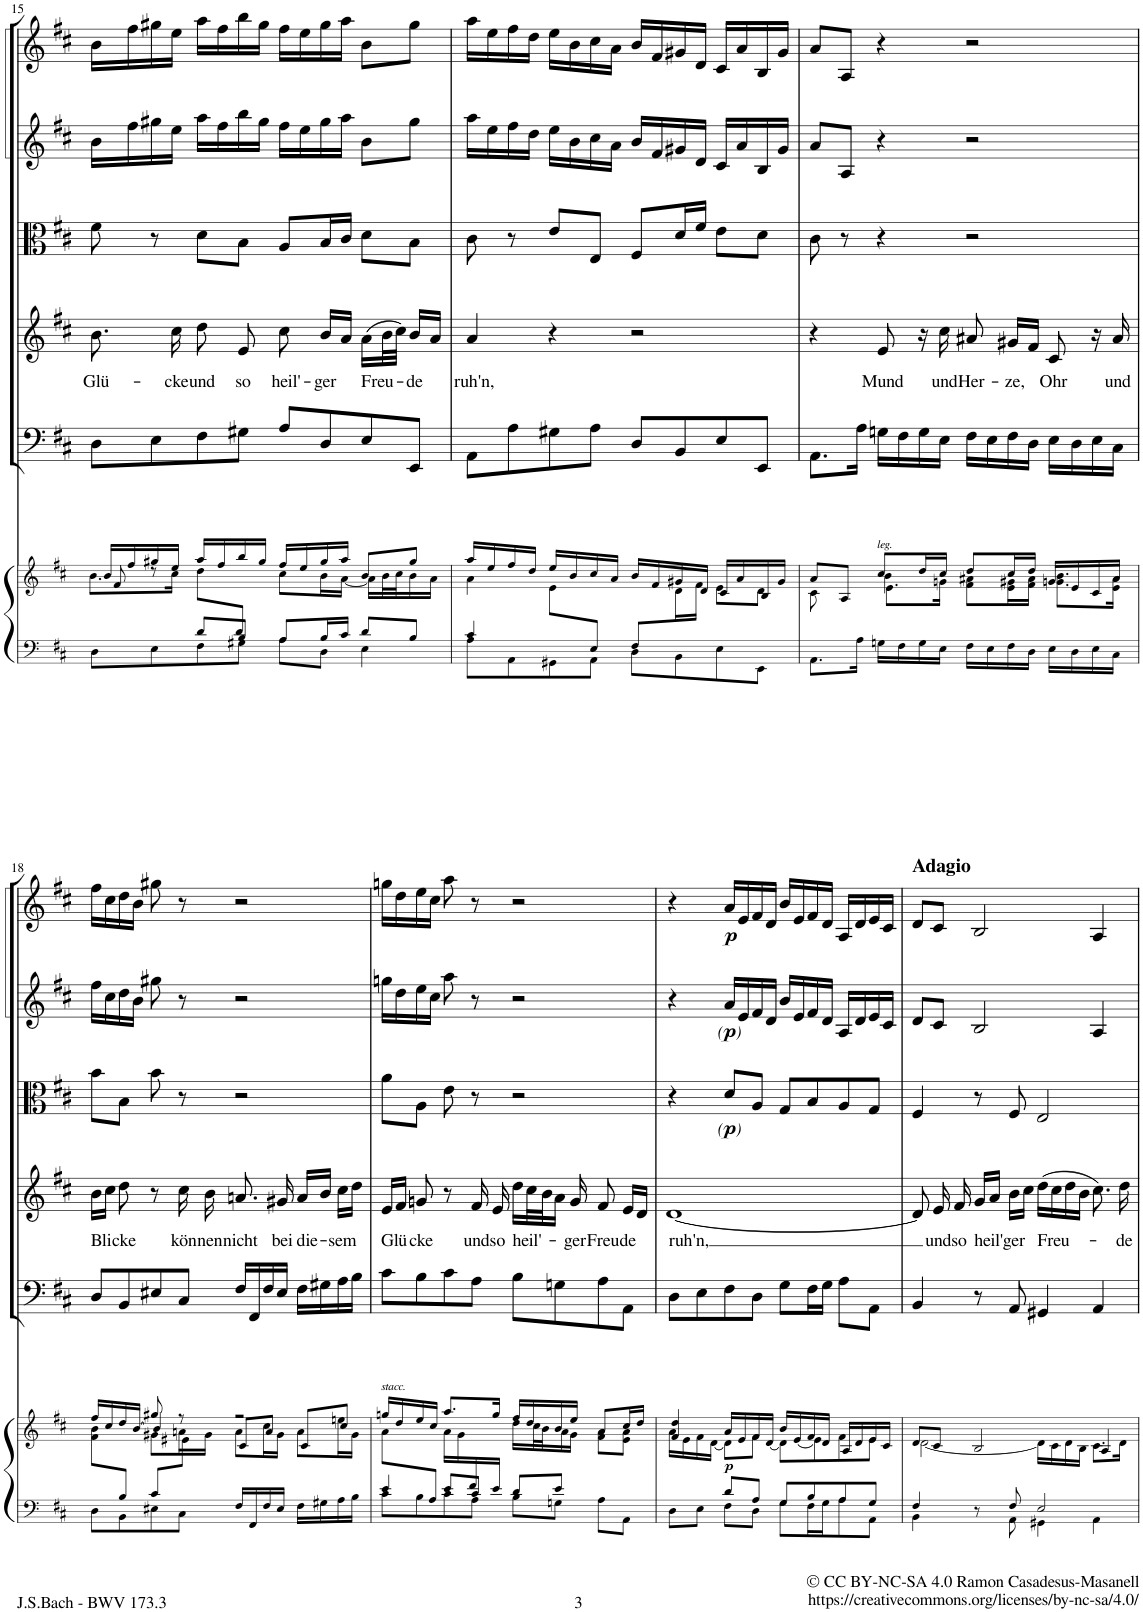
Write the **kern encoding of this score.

**kern	**kern	**dynam	**kern	**kern	**text	**kern	**dynam	**kern	**dynam	**kern	**dynam
*part6	*part6	*part6	*part5	*part4	*part4	*part3	*part3	*part2	*part2	*part1	*part1
*staff7	*staff6	*staff6/7	*staff5	*staff4	*staff4	*staff3	*staff3	*staff2	*staff2	*staff1	*staff1
*I"Piano reduction	*	*	*I"Continuo	*I"Alto	*	*I"Viola	*	*I"Violino II	*	*I"Violino I	*
*I'Pno	*	*	*	*	*	*I'Vla	*	*I'Vln	*	*I'Vln	*
!!LO:PB:g=z
*clefF4	*clefG2	*	*clefF4	*clefG2	*	*clefC3	*	*clefG2	*	*clefG2	*
*k[f#c#]	*k[f#c#]	*	*k[f#c#]	*k[f#c#]	*	*k[f#c#]	*	*k[f#c#]	*	*k[f#c#]	*
*M4/4	*M4/4	*	*M4/4	*M4/4	*	*M4/4	*	*M4/4	*	*M4/4	*
*met(c)	*met(c)	*	*met(c)	*met(c)	*	*met(c)	*	*met(c)	*	*met(c)	*
=15	=15	=15	=15	=15	=15	=15	=15	=15	=15	=15	=15
*^	*^	*	*	*	*	*	*	*	*	*	*
*	*^	*	*^	*	*	*	*	*	*	*	*	*	*
!	!	!	!	!	!	!	!	!	!LO:LY:b	!	!	!	!	!	!
4.ryy	8ryy	8D\L	16b/LL	8.b\L	8f#/	.	8D\L	8.b\	Glü-	8f#\	.	16b\LL	.	16b\LL	.
.	.	.	16ff#/	.	.	.	.	.	.	.	.	16ff#\	.	16ff#\	.
.	8r	8E\	16gg#X/	.	2..ryy	.	8E\	.	.	8r	.	16gg#X\	.	16gg#X\	.
!	!	!	!	!	!	!	!	!	!LO:LY:b	!	!	!	!	!	!
.	.	.	16ee/JJ	16cc#\Jk	.	.	.	16cc#\	-cke	.	.	16ee\JJ	.	16ee\JJ	.
!	!	!	!	!	!	!	!	!	!LO:LY:b	!	!	!	!	!	!
.	8d/L	8F#\	16aa/LL	8dd\L	.	.	8F#\	8dd\	und	8d\L	.	16aa\LL	.	16aa\LL	.
.	.	.	16ff#/	.	.	.	.	.	.	.	.	16ff#\	.	16ff#\	.
!	!	!	!	!	!	!	!	!	!LO:LY:b	!	!	!	!	!	!
8d/J	8B/J	8G#X\J	16bb/	8ryy	.	.	8G#X\J	8e/	so	8B\J	.	16bb\	.	16bb\	.
.	.	.	16gg#/JJ	.	.	.	.	.	.	.	.	16gg#\JJ	.	16gg#\JJ	.
!	!	!	!	!	!	!	!	!	!LO:LY:b	!	!	!	!	!	!
2ryy	8A/L	8A\L	16ff#/LL	8cc#\L	.	.	8A/L	8cc#\	heil'-	8A/L	.	16ff#\LL	.	16ff#\LL	.
.	.	.	16ee/	.	.	.	.	.	.	.	.	16ee\	.	16ee\	.
!	!	!	!	!	!	!	!	!	!LO:LY:b	!	!	!	!	!	!
.	16B/L	8D\J	16gg#/	16b\L	.	.	8D/	16b/LL	-ger	16B/L	.	16gg#\	.	16gg#\	.
.	16c#/JJ	.	16aa/JJ	[16a\JJ	.	.	.	16a/JJ	.	16c#/JJ	.	16aa\JJ	.	16aa\JJ	.
!	!	!	!	!	!	!	!	!	!LO:LY:b	!	!	!	!	!	!
.	8d/L	4E\	8b/L	16a\LL]	.	.	8E/	(16a\LL	Freu-	8d\L	.	8b\L	.	8b\L	.
.	.	.	.	32b\L	.	.	.	32b\L	.	.	.	.	.	.	.
.	.	.	.	32cc#\J	.	.	.	32cc#\JJJ)	.	.	.	.	.	.	.
!	!	!	!	!	!	!	!	!	!LO:LY:b	!	!	!	!	!	!
.	8B/J	.	8gg#/J	16b\	.	.	8EE/J	16b/LL	-de	8B\J	.	8gg#\J	.	8gg#\J	.
.	.	.	.	16a\JJ	.	.	.	16a/JJ	.	.	.	.	.	.	.
*	*	*	*	*v	*v	*	*	*	*	*	*	*	*	*	*
=16	=16	=16	=16	=16	=16	=16	=16	=16	=16	=16	=16	=16	=16	=16
!	!	!	!	!	!	!	!	!LO:LY:b	!	!	!	!	!	!
4.ryy	4c#/	8A\L	16aa/LL	4a\	.	8AA\L	4a/	ruh'n,	8c#\	.	16aa\LL	.	16aa\LL	.
.	.	.	16ee/	.	.	.	.	.	.	.	16ee\	.	16ee\	.
.	.	8AA\	16ff#/	.	.	8A\	.	.	8r	.	16ff#\	.	16ff#\	.
.	.	.	16dd/JJ	.	.	.	.	.	.	.	16dd\JJ	.	16dd\JJ	.
.	4ryy	8GG#X\	16ee/LL	8e\L	.	8G#X\	4r	.	8e/L	.	16ee\LL	.	16ee\LL	.
.	.	.	16b/	.	.	.	.	.	.	.	16b\	.	16b\	.
8E/J	.	8AA\J	16cc#/	4ryy	.	8A\J	.	.	8E/J	.	16cc#\	.	16cc#\	.
.	.	.	16a/JJ	.	.	.	.	.	.	.	16a\JJ	.	16a\JJ	.
8F#/L	2ryy	8D\L	16b/LL	.	.	8D/L	2r	.	8F#/L	.	16b/LL	.	16b/LL	.
.	.	.	16f#/	.	.	.	.	.	.	.	16f#/	.	16f#/	.
4.ryy	.	8BB\	16g#X/	16d\L	.	8BB/	.	.	16d/L	.	16g#X/	.	16g#X/	.
.	.	.	16d/JJ	16f#\JJ	.	.	.	.	16f#/JJ	.	16d/JJ	.	16d/JJ	.
.	.	8E\	16c#/LL	8e\L	.	8E/	.	.	8e\L	.	16c#/LL	.	16c#/LL	.
.	.	.	16a/	.	.	.	.	.	.	.	16a/	.	16a/	.
.	.	8EE\J	16B/	8d\J	.	8EE/J	.	.	8d\J	.	16B/	.	16B/	.
.	.	.	16g#/JJ	.	.	.	.	.	.	.	16g#/JJ	.	16g#/JJ	.
*v	*v	*v	*	*	*	*	*	*	*	*	*	*	*	*
=17	=17	=17	=17	=17	=17	=17	=17	=17	=17	=17	=17	=17
*	*	*^	*	*	*	*	*	*	*	*	*	*
8.AA\L	8a/L	8c#\	4ryy	.	8.AA\L	4r	.	8c#\	.	8a/L	.	8a/L	.
.	8A/J	8ryy	.	.	.	.	.	8r	.	8A/J	.	8A/J	.
16A\Jk	.	.	.	.	16A\Jk	.	.	.	.	.	.	.	.
!	!LO:TX:a:i:t=leg.	!	!	!	!	!	!	!	!	!	!	!	!
!	!	!	!	!	!	!	!LO:LY:b	!	!	!	!	!	!
16Gn\LL	8cc#/L	4b\	8.e\L	.	16Gn\LL	8e/	Mund	4r	.	4r	.	4r	.
16F#\	.	.	.	.	16F#\	.	.	.	.	.	.	.	.
16G\	16dd/L	.	.	.	16G\	16r	.	.	.	.	.	.	.
!	!	!	!	!	!	!	!LO:LY:b	!	!	!	!	!	!
16E\JJ	16cc#/JJ	.	16gn\Jk	.	16E\JJ	16cc#\	und	.	.	.	.	.	.
!	!	!	!	!	!	!	!LO:LY:b	!	!	!	!	!	!
16F#\LL	8dd/L	8f#\ 8a#X\L	2ryy	.	16F#\LL	8a#X/	Her-	2r	.	2r	.	2r	.
16E\	.	.	.	.	16E\	.	.	.	.	.	.	.	.
!	!	!	!	!	!	!	!LO:LY:b	!	!	!	!	!	!
16F#\	16cc#/L	16e\ 16g#X\L	.	.	16F#\	16g#X/LL	-ze,	.	.	.	.	.	.
16D\JJ	16dd/JJ	16f#\ 16a#\JJ	.	.	16D\JJ	16f#/JJ	.	.	.	.	.	.	.
!	!	!	!	!	!	!	!LO:LY:b	!	!	!	!	!	!
16E\LL	16gn/LL	8.g\ 8.b\L	.	.	16E\LL	8c#/	Ohr	.	.	.	.	.	.
16D\	16e/	.	.	.	16D\	.	.	.	.	.	.	.	.
16E\	16c#/	.	.	.	16E\	16r	.	.	.	.	.	.	.
!	!	!	!	!	!	!	!LO:LY:b	!	!	!	!	!	!
16C#\JJ	16a#/JJ	16e\ 16a#\Jk	.	.	16C#\JJ	16a#/	und	.	.	.	.	.	.
!!LO:LB:g=z
=18	=18	=18	=18	=18	=18	=18	=18	=18	=18	=18	=18	=18	=18
*^	*	*	*^	*	*	*	*	*	*	*	*	*	*
*	*^	*	*	*	*	*	*	*	*	*	*	*	*	*	*
!	!	!	!	!	!	!	!	!	!	!LO:LY:b	!	!	!	!	!	!
8ryy	4ryy	8D\L	16ff#/LL	8f#\ 8b\L	4ryy	4.ryy	.	8D/L	16b\LL	Bli-	8b\L	.	16ff#\LL	.	16ff#\LL	.
.	.	.	16cc#/	.	.	.	.	.	16cc#\JJ	.	.	.	16cc#\	.	16cc#\	.
!	!	!	!	!	!	!	!	!	!	!LO:LY:b	!	!	!	!	!	!
8B/J	.	8BB\	16dd/	8ryy	.	.	.	8BB/	8dd\	-cke	8B\J	.	16dd\	.	16dd\	.
.	.	.	[16b/JJ	.	.	.	.	.	.	.	.	.	16b\JJ	.	16b\JJ	.
2.ryy	8c#/L	8E#X\	8gg#X/	8g#X\L	4b/]	.	.	8E#X/	8r	.	8b\	.	8gg#X\	.	8gg#X\	.
!	!	!	!	!	!	!	!	!	!	!LO:LY:b	!	!	!	!	!	!
.	8ryy	8C#\J	8r	16an\L	.	8e#X\J	.	8C#/J	16cc#\	kön-	8r	.	8r	.	8r	.
!	!	!	!	!	!	!	!	!	!	!LO:LY:b	!	!	!	!	!	!
.	.	.	.	16g#\JJ	.	.	.	.	16b\	-nen	.	.	.	.	.	.
!	!	!	!	!	!	!	!	!	!	!LO:LY:b	!	!	!	!	!	!
.	16F#/LL	2ryy	2r	8a\L	8c#/L	2ryy	.	16F#/LL	8.an/	nicht	2r	.	2r	.	2r	.
.	16FF#/	.	.	.	.	.	.	16FF#/	.	.	.	.	.	.	.	.
.	16F#/	.	.	16cc#\L	8a/J	.	.	16F#/	.	.	.	.	.	.	.	.
!	!	!	!	!	!	!	!	!	!	!LO:LY:b	!	!	!	!	!	!
.	16E#/JJ	.	.	16g#\JJ	.	.	.	16E#/JJ	16g#X/	bei	.	.	.	.	.	.
!	!	!	!	!	!	!	!	!	!	!LO:LY:b	!	!	!	!	!	!
.	16F#\LL	.	.	8a\L	8c#/L	.	.	16F#\LL	16a/LL	die-	.	.	.	.	.	.
.	16G#X\	.	.	.	.	.	.	16G#X\	16b/JJ	.	.	.	.	.	.	.
!	!	!	!	!	!	!	!	!	!	!LO:LY:b	!	!	!	!	!	!
.	16A\	.	.	16een\L	8cc#/J	.	.	16A\	16cc#\LL	-sem	.	.	.	.	.	.
.	16B\JJ	.	.	16g#\JJ	.	.	.	16B\JJ	16dd\JJ	.	.	.	.	.	.	.
*	*	*	*	*v	*v	*v	*	*	*	*	*	*	*	*	*	*
=19	=19	=19	=19	=19	=19	=19	=19	=19	=19	=19	=19	=19	=19	=19
!	!	!	!LO:TX:a:i:t=stacc.	!	!	!	!	!	!	!	!	!	!	!
!	!	!	!	!	!	!	!	!LO:LY:b	!	!	!	!	!	!
8ryy	4e/	8c#\L	16ggn/LL	8a\L	.	8c#\L	16e/LL	Glü-	8a\L	.	16ggn\LL	.	16ggn\LL	.
.	.	.	16dd/	.	.	.	16f#/JJ	.	.	.	16dd\	.	16dd\	.
!	!	!	!	!	!	!	!	!LO:LY:b	!	!	!	!	!	!
8A/J	.	8B\	16ee/	8ryy	.	8B\	8gn/	-cke	8A\J	.	16ee\	.	16ee\	.
.	.	.	16cc#/JJ	.	.	.	.	.	.	.	16cc#\JJ	.	16cc#\JJ	.
8ryy	8e/L	8c#\	8.aa/L	16a\LL	.	8c#\	8r	.	8e\	.	8aa\	.	8aa\	.
.	.	.	.	16g\	.	.	.	.	.	.	.	.	.	.
!	!	!	!	!	!	!	!	!LO:LY:b	!	!	!	!	!	!
16f#/	8c#/J	8A\J	.	8ryy	.	8A\J	16f#/	und	8r	.	8r	.	8r	.
!	!	!	!	!	!	!	!	!LO:LY:b	!	!	!	!	!	!
16e/JJ	.	.	16gg/Jk	.	.	.	16e/	so	.	.	.	.	.	.
!	!	!	!	!	!	!	!	!LO:LY:b	!	!	!	!	!	!
2ryy	8d/L	8B\L	16ff#/LL	16dd\LL	.	8B\L	16dd\LL	heil'-	2r	.	2r	.	2r	.
.	.	.	16dd/	32cc#\L	.	.	32cc#\L	.	.	.	.	.	.	.
.	.	.	.	32b\J	.	.	32b\J	.	.	.	.	.	.	.
.	8e/J	8Gn\J	16b/	16a\	.	8Gn\	16a\JJ	.	.	.	.	.	.	.
!	!	!	!	!	!	!	!	!LO:LY:b	!	!	!	!	!	!
.	.	.	16ee/JJ	16g\JJ	.	.	16g/	-ger	.	.	.	.	.	.
!	!	!	!	!	!	!	!	!LO:LY:b	!	!	!	!	!	!
.	4ryy	8A\L	8a/L	8f#\ 8a\L	.	8A\	8f#/	Freu-	.	.	.	.	.	.
!	!	!	!	!	!	!	!	!LO:LY:b	!	!	!	!	!	!
.	.	8AA\J	16cc#/L	8e\ 8a\J	.	8AA\J	16e/LL	-de	.	.	.	.	.	.
.	.	.	16dd/JJ	.	.	.	16d/JJ	.	.	.	.	.	.	.
*	*v	*v	*	*	*	*	*	*	*	*	*	*	*	*
=20	=20	=20	=20	=20	=20	=20	=20	=20	=20	=20	=20	=20	=20
!	!	!	!	!	!	!	!LO:LY:b	!	!	!	!	!	!
4ryy	8D\L	4f#/ 4dd/	16a\LL	.	8D\L	[1d	ruh'n,	4r	.	4r	.	4r	.
.	.	.	16e\	.	.	.	.	.	.	.	.	.	.
.	8E\J	.	16f#\	.	8E\	.	.	.	.	.	.	.	.
.	.	.	[16d\JJ	.	.	.	.	.	.	.	.	.	.
!	!	!	!	!LO:DY:b	!	!	!	!	!LO:DY:b	!	!	!	!
!	!	!	!	!	!	!	!	!	!LO:DY:n=1:b	!	!	!	!
!	!	!	!	!	!	!	!	!	!LO:DY:n=2:b	!	!LO:DY:b	!	!
!	!	!	!	!	!	!	!	!	!	!	!LO:DY:n=1:b	!	!
!	!	!	!	!	!	!	!	!	!	!	!LO:DY:n=2:b	!	!LO:DY:b
8d/L	8F#\L	16a/LL	8d\L]	p	8F#\	.	.	8d/L	other-dynamics p other-dynamics	16a/LL	other-dynamics p other-dynamics	16a/LL	p
.	.	16e/	.	.	.	.	.	.	.	16e/	.	16e/	.
8A/J	8D\J	16f#/	8f#\J	.	8D\J	.	.	8A/J	.	16f#/	.	16f#/	.
.	.	[<16d/JJ	.	.	.	.	.	.	.	16d/JJ	.	16d/JJ	.
8G/L	8G\L	16b/LL	8d\L]	.	8G\L	.	.	8G/L	.	16b/LL	.	16b/LL	.
.	.	[<16e/	.	.	.	.	.	.	.	16e/	.	16e/	.
8B/	16F#\L	16f#/	8e\]	.	16F#\L	.	.	8B/	.	16f#/	.	16f#/	.
.	16G\J	16d/JJ	.	.	16G\JJ	.	.	.	.	16d/JJ	.	16d/JJ	.
8A/	8A\	16A/LL	8f#\	.	8A\L	.	.	8A/	.	16A/LL	.	16A/LL	.
.	.	16d/	.	.	.	.	.	.	.	16d/	.	16d/	.
8G/J	8AA\J	16e/	8e\J	.	8AA\J	.	.	8G/J	.	16e/	.	16e/	.
.	.	16c#/JJ	.	.	.	.	.	.	.	16c#/JJ	.	16c#/JJ	.
=21	=21	=21	=21	=21	=21	=21	=21	=21	=21	=21	=21	=21	=21
!	!	!	!	!	!	!	!	!	!	!	!	!LO:TX:a:B:t=Adagio	!
4F#/	4BB\	8d/L	[2d\	.	4BB/	8d/]	.	4F#/	.	8d/L	.	8d/L	.
!	!	!	!	!	!	!	!LO:LY:b	!	!	!	!	!	!
.	.	8c#/J	.	.	.	16e/	und	.	.	8c#/J	.	8c#/J	.
!	!	!	!	!	!	!	!LO:LY:b	!	!	!	!	!	!
.	.	.	.	.	.	16f#/	so	.	.	.	.	.	.
!	!	!	!	!	!	!	!LO:LY:b	!	!	!	!	!	!
8r	8ryy	2B/	.	.	8r	16g/LL	heil'-	8r	.	2B/	.	2B/	.
.	.	.	.	.	.	16a/JJ	.	.	.	.	.	.	.
!	!	!	!	!	!	!	!LO:LY:b	!	!	!	!	!	!
8F#/	8AA\	.	.	.	8AA/	16b\LL	-ger	8F#/	.	.	.	.	.
.	.	.	.	.	.	16cc#\JJ	.	.	.	.	.	.	.
!	!	!	!	!	!	!	!LO:LY:b	!	!	!	!	!	!
2E/	4GG#X\	.	16d\LL]	.	4GG#X/	(16dd\LL	Freu-	2E/	.	.	.	.	.
.	.	.	16c#\	.	.	16cc#\	.	.	.	.	.	.	.
.	.	.	16d\	.	.	16dd\	.	.	.	.	.	.	.
.	.	.	16B\JJ	.	.	16b\JJ	.	.	.	.	.	.	.
.	4AA\	4A/	8.c#\L	.	4AA/	8.cc#\)	.	.	.	4A/	.	4A/	.
!	!	!	!	!	!	!	!LO:LY:b	!	!	!	!	!	!
.	.	.	16d\Jk	.	.	16dd\	-de	.	.	.	.	.	.
*v	*v	*	*	*	*	*	*	*	*	*	*	*	*
*	*v	*v	*	*	*	*	*	*	*	*	*	*
=	=	=	=	=	=	=	=	=	=	=	=
*-	*-	*-	*-	*-	*-	*-	*-	*-	*-	*-	*-
